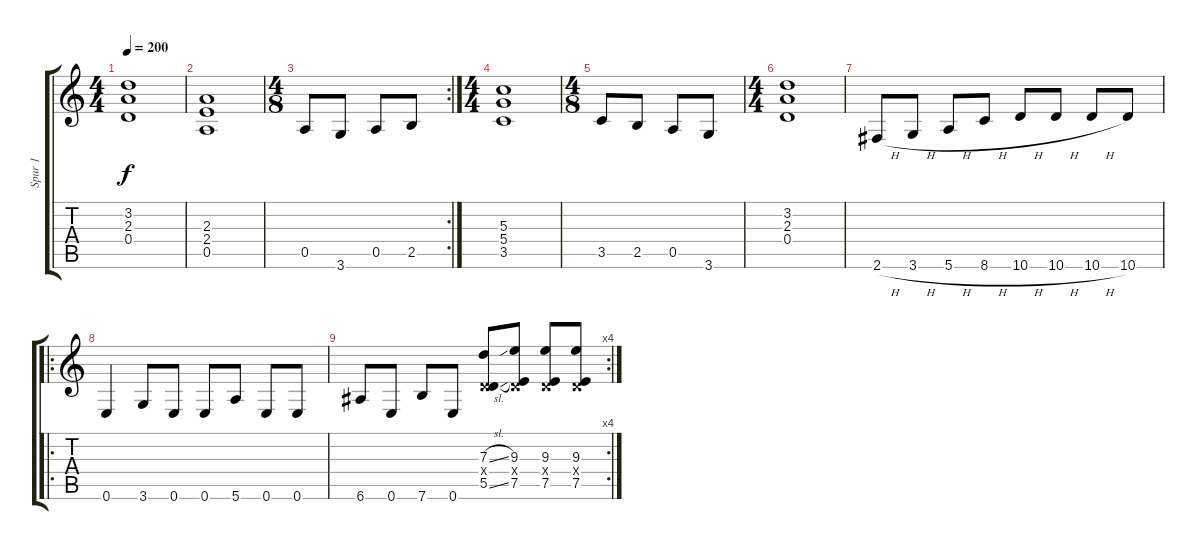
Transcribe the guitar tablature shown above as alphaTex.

\track ("Spur 1" "Spur 1") {instrument distortionguitar}
\staff {score tabs}
\tuning (E4 B3 G3 D3 A2 E2) {hide}
\ts (4 4)
\tempo 200
\clef g2
\ks c
(3.2{t} 2.3{t} 0.4{t}).1{dy f} |
(2.3 2.4 0.5).1 |
\rc 2
\ts (4 8)
0.5.8 3.6.8 0.5.8 2.5.8 |
\ts (4 4)
(5.3 5.4 3.5).1 |
\ts (4 8)
3.5.8 2.5.8 0.5.8 3.6.8 |
\ts (4 4)
(3.2 2.3 0.4).1 |
2.6{h}.8 3.6{h}.8 5.6{h}.8 8.6{h}.8 10.6{h}.8 10.6{h}.8 10.6{h}.8 10.6.8 |
\ro
0.6.4 3.6.8 0.6.8 0.6.8 5.6.8 0.6.8 0.6.8 |
\rc 4
6.6.8 0.6.8 7.6.8 0.6.8 (7.3{sl} 0.4{x} 5.5{sl}).8 (9.3 0.4{x} 7.5).8 (9.3 0.4{x} 7.5).8 (9.3 0.4{x} 7.5).8
